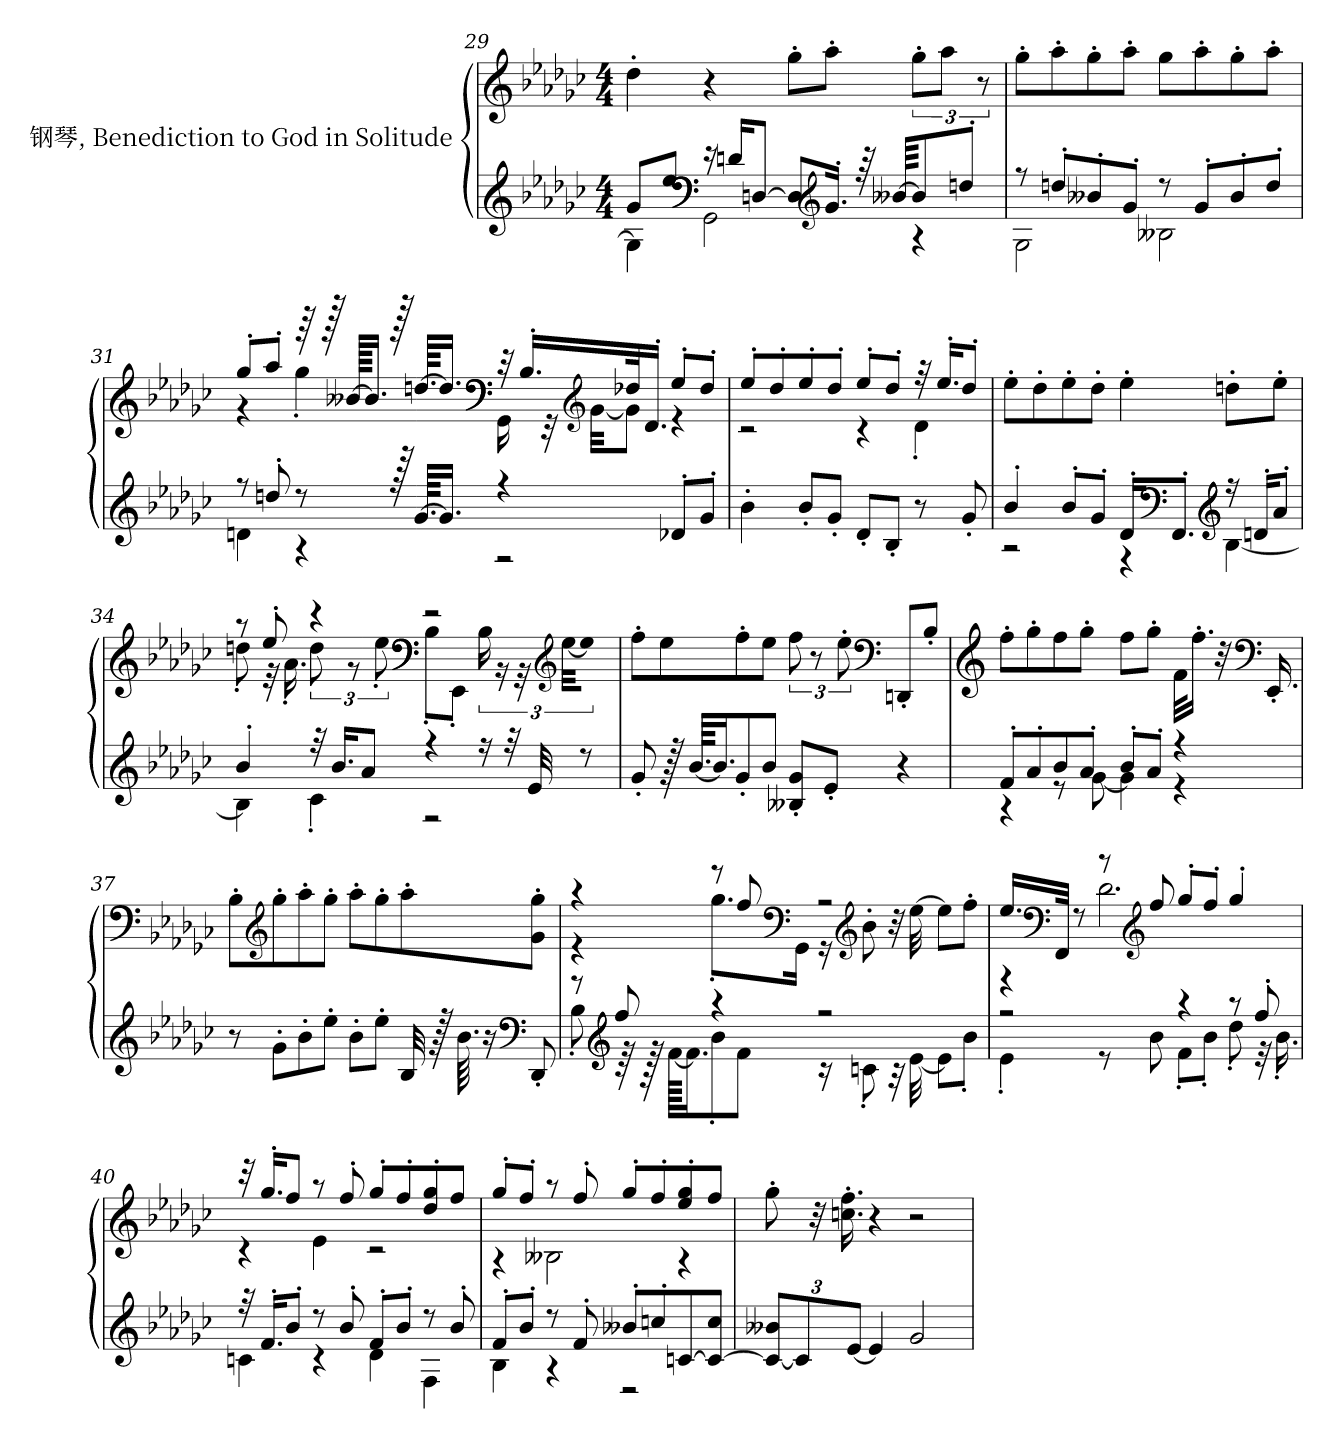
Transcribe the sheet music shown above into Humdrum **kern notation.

**kern	**kern
*part1	*part1
*staff2	*staff1
*I"钢琴, Benediction to God in Solitude	*
!!LO:PB:g=z
*clefG2	*clefG2
*k[b-e-a-d-g-c-]	*k[b-e-a-d-g-c-]
*M4/4	*M4/4
=29	=29
*^	*
8g-/L	4G-\]	4dd-'\
8ee-/J	.	.
*clefF4	*	*
16r	2GG-\	4r
16dn/KL	.	.
[8Dn/J	.	.
8D/L]	.	8gg-'\L
*clefG2	*	*
16.g-'/Jk	.	8aa-'\J
64r	.	.
[64b--X/KKKL	.	.
8b--/]	4r	12gg-'\L
.	.	12aa-\J
8ddn'/J	.	.
.	.	12r
=30	=30	=30
8r	2G-\	8gg-'\L
8ddn'/L	.	8aa-'\
8b--X'/	.	8gg-'\
8g-'/J	.	8aa-'\J
8r	2B--X\	8gg-\L
8g-'/L	.	8aa-'\
8b--'/	.	8gg-'\
8dd'/J	.	8aa-'\J
!!LO:LB:g=z
=31	=31	=31
*	*	*^
8r	4dn\	8gg-'/L	4r
8ddn'/	.	8aa-'/J	.
8r	4r	64r	4gg-'\
.	.	128r	.
.	.	[128b--X/KKKLL	.
.	.	16.b--/JJ]	.
128r	.	128r	.
[64.g-/KKLL	.	[64.ddn/KKLL	.
16.g-/JJ]	.	16.dd/JJ]	.
*	*	*clefF4	*
4r	2r	32r	16GG-\
.	.	16.B-'/LL	.
.	.	.	32r
*	*	*clefG2	*
.	.	.	[32g-\KKL
.	.	32dd-X/K	8g-\J]
.	.	16.d-'/JJ	.
8d-X'/L	.	8ee-'/L	4r
8g-'/J	.	8dd-'/J	.
*v	*v	*	*
=32	=32	=32
4b-'\	8ee-'/L	2r
.	8dd-'/	.
8b-'/L	8ee-'/	.
8g-'/J	8dd-'/J	.
8d-'/L	8ee-'/L	4r
8B-'/J	8dd-'/J	.
8r	32r	4d-'\
.	16.ee-'/KL	.
8g-'/	8dd-'/J	.
*	*v	*v
!!LO:LB:g=z
=33	=33
*^	*
4b-'/	2r	8ee-'\L
.	.	8dd-'\
8b-'/L	.	8ee-'\
8g-'/J	.	8dd-'\J
16d-'/KL	4r	4ee-'\
*clefF4	*	*
8.FF'/J	.	.
*clefG2	*	*
16r	[4B-\	8ddn'\L
16dn'/KL	.	.
8a-'/J	.	8ee-'\J
=34	=34	=34
*	*	*^
4b-'/	4B-\]	8r	8ddn'\
.	.	8ee-'/	32r
.	.	.	16.a-'\
32r	4c-'\	4r	12dd\
16.b-/KL	.	.	.
.	.	.	12r
8a-/J	.	.	.
.	.	.	12ee-'\
*	*	*clefF4	*
4r	2r	2r	8B-'\L
.	.	.	8EE-'\J
16r	.	.	24B-\
.	.	.	24r
32r	.	.	.
.	.	.	48r
32e-/	.	.	.
*	*	*clefG2	*
.	.	.	[48ee-\KKL
8r	.	.	8ee-\J]
*v	*v	*	*
*	*v	*v
!!LO:LB:g=z
=35	=35
8g-'/	8ff'\L
128r	8ee-\
[64.b-/KKLL	.
16.b-/J]	.
8g-'/	8ff'\
8b-/J	8ee-\J
8B--X/' 8g-/'L	12ff\
.	12r
8e-'/J	.
.	12ee-'\
*	*clefF4
4r	8DDn'/L
.	8B-'/J
=36	=36
*	*clefG2
*^	*
8f'/L	4r	8ff'\L
8a-'/	.	8gg-'\
8b-/	8r	8ff\
8a-'/J	[8g-\	8gg-'\J
8b-'/L	4g-\]	8ff\L
8a-'/J	.	8gg-'\J
4r	4r	32f\KLL
.	.	16.ff'\JJ
.	.	32r
*	*	*clefF4
.	.	16.EE-'/
*v	*v	*
!!LO:LB:g=z
=37	=37
8r	8B-'\L
*	*clefG2
8g-'\L	8gg-'\
8b-'\	8aa-'\
8ee-'\J	8gg-'\J
8b-'\L	8aa-'\L
8ee-'\J	8gg-'\
32B-/	8aa-'\
128r	.
64.b-\	.
16r	.
*clefF4	*
8DD-'/	8g-\' 8gg-\'J
=38	=38
*^	*^
8r	8B-'\	4r	4r
*clefG2	*	*	*
8ff/	64r	.	.
.	128r	.	.
.	[128f\KKKLL	.	.
.	16.f\J]	.	.
4r	8b-'\	8r	8.gg-'\L
.	8f\J	8ff/	.
*	*	*clefF4	*
.	.	.	16GG-\Jk
2r	16r	2r	16r
*	*	*clefG2	*
.	8cn'\	.	8b-'\
.	32r	.	32r
.	[32e-\	.	[32ee-\
.	8e-\L]	.	8ee-\L]
.	8b-'\J	.	8ff'\J
!!LO:LB:g=z	!!
=39	=39	=39	=39
2r	4e-'\	16.ee-/LL	4r
*	*	*clefF4	*
.	.	32FF/JJk	.
.	.	8r	.
.	8r	8r	2.d-\
*	*	*clefG2	*
.	8b-\	8ff/	.
4r	8f'\L	8gg-'/L	.
.	8b-'\J	8ff'/J	.
8r	8dd-'\	4gg-'/	.
8ff'/	32r	.	.
.	16.b-'\	.	.
=40	=40	=40	=40
32r	4cn\	32r	4r
16.f'/KL	.	16.gg-'/KL	.
8b-'/J	.	8ff/J	.
8r	4r	8r	4e-\
8b-'/	.	8ff'/	.
8f'/L	4d-\	8gg-'/L	2r
8b-'/J	.	8ff'/	.
8r	4F\	8dd-/' 8gg-/'	.
8b-'/	.	8ff/J	.
=41	=41	=41	=41
8f'/L	4B-\	8gg-'/L	4r
8b-'/J	.	8ff'/J	.
8r	4r	8r	2B--X\
8f'/	.	8ff'/	.
8b--X'/L	2r	8gg-'/L	.
8ccn'/	.	8ff'/	.
[8cn/	.	8ee-/' 8gg-/'	4r
8c/_ 8cc/J	.	8ff/J	.
*v	*v	*	*
*	*v	*v
!!LO:PB:g=z
=42	=42
*Xbrackettup	*
12c/_ 12b--X/L	8gg-'\
12c/]	.
.	32r
.	16.ccn\' 16.ff\'
[12e-/J	.
4e-/]	4r
2g-/	2r
=	=
*-	*-
